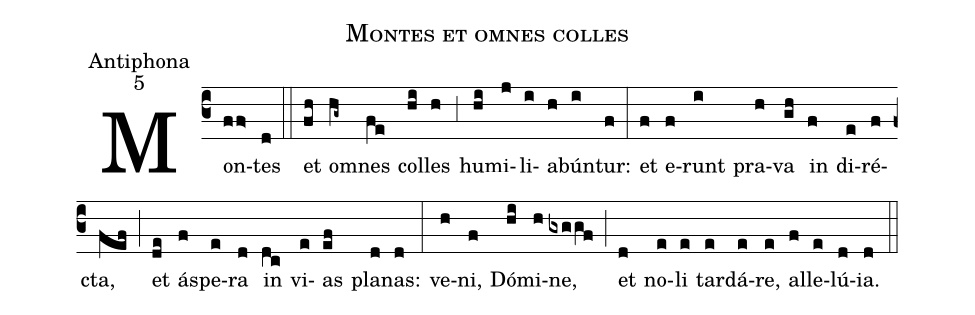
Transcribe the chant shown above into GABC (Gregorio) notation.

name:Montes et omnes colles;
office-part:Antiphona;
mode:5;
%%
(c3) Mon(ff>)tes(d) (::) et(fh) o(hg~)mnes(fe) col(hi)les(h) (;3) hu(hi)mi(j)li(i)a(h)bún(i)tur:(f) (:) et(f) e(f)runt(i) pra(h)va(gh) in(f) di(e)ré(f)cta,(fef) (;) et(de) á(f)spe(e)ra(d) in(dc) vi(e)as(ef) pla(d)nas:(d) (:) ve(h)ni,(f) Dó(hi)mi(h)ne,(gxggf) (;) et(d) no(e)li(e) tar(e)dá(e)re,(e) al(f)le(e)lú(d)ia.(d) (::)
